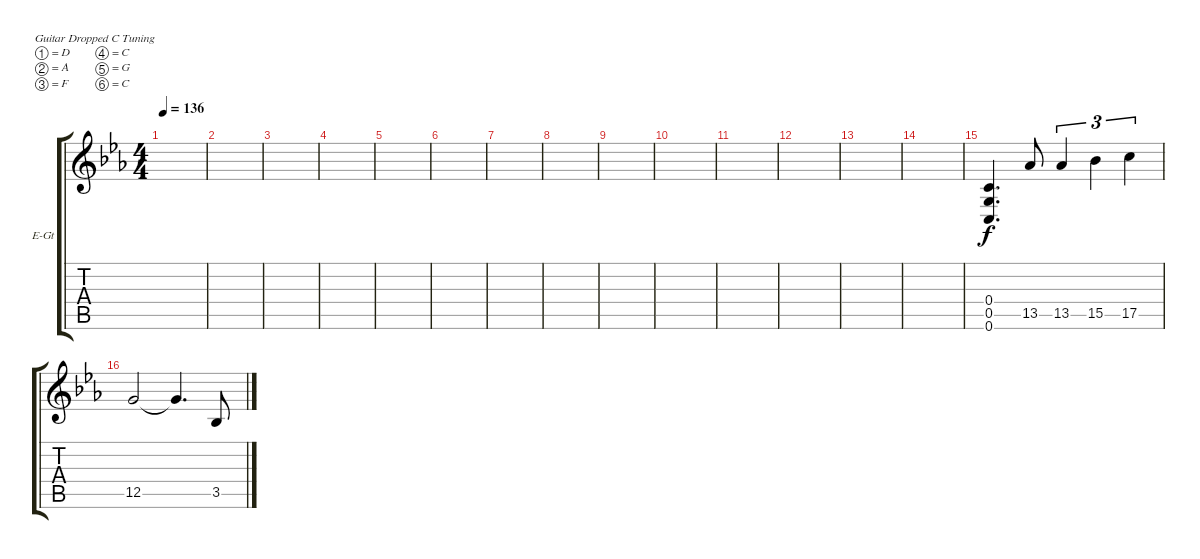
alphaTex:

\defaultSystemsLayout 4
\bracketExtendMode groupsimilarinstruments
\firstSystemTrackNameOrientation horizontal
\otherSystemsTrackNameOrientation horizontal
\track ("R Ch harmony" "E-Gt") {instrument distortionguitar}
\staff {score tabs}
\tuning (D4 A3 F3 C3 G2 C2)
\ts (4 4)
\tempo 136
\clef g2
\scale
0.333333
\ks cminor
|
\scale
0.333333 |
\scale
0.333333 |
\scale
0.333333 |
\scale
0.333333 |
\scale
0.333333 |
\scale
0.333333 |
\scale
0.333333 |
\scale
0.333333 |
\scale
0.333333 |
\scale
0.333333 |
\scale
0.333333 |
\scale
0.333333 |
\scale
0.333333 |
\scale
0.333333 (0.6 0.5 0.4).4{d} 13.5.8 13.5.4{tu (3 2)} 15.5.4{tu (3 2)} 17.5.4{tu (3 2)} |
\scale
0.333333 12.5.2 12.5{t}.4{d} 3.5.8
